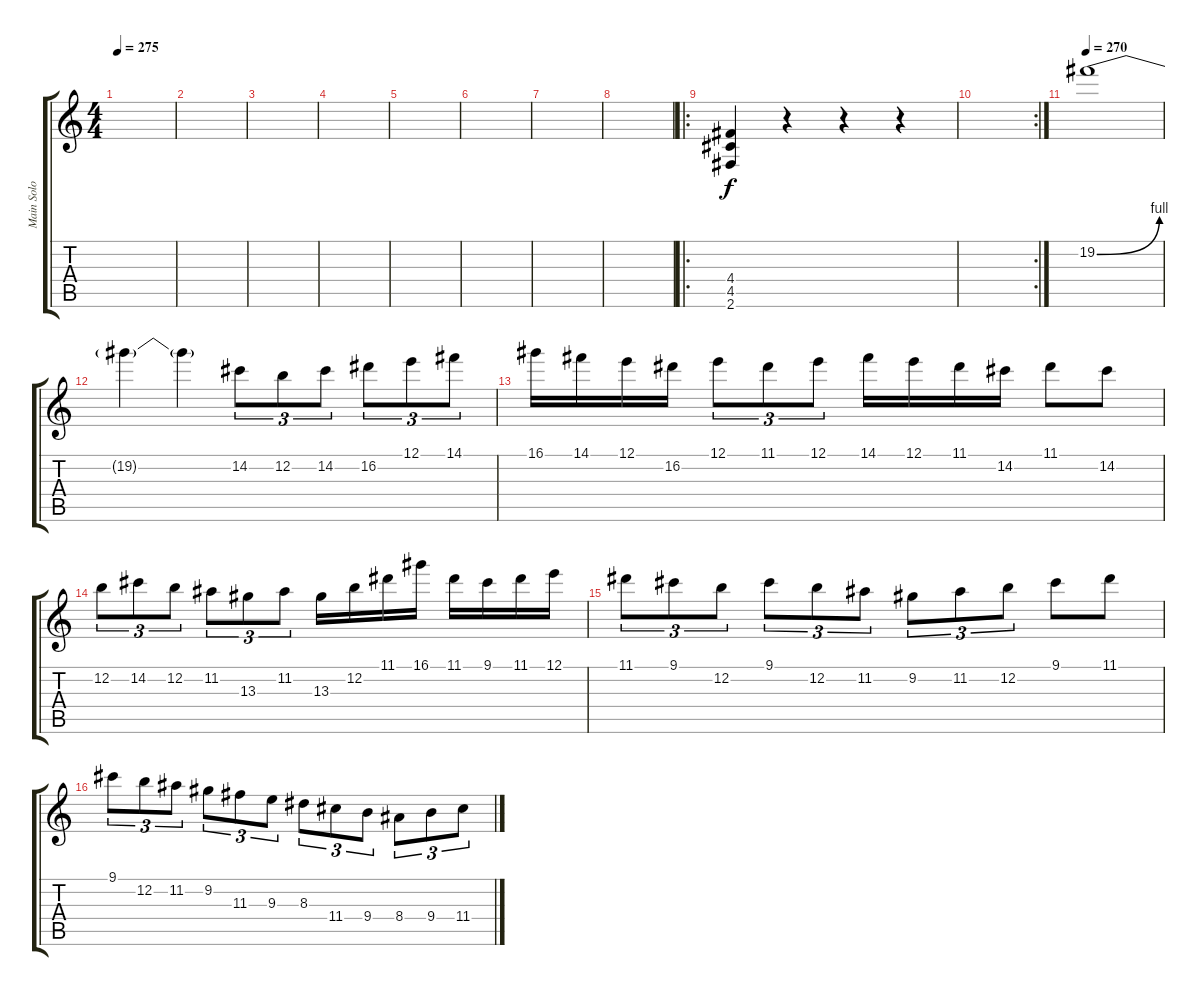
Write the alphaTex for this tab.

\track ("Main Solo" "Main Solo") {instrument distortionguitar}
\staff {score tabs}
\tuning (E4 B3 G3 D3 A2 E2) {hide}
\ts (4 4)
\tempo 275
\clef g2
\ks c
|
|
|
|
|
|
|
|
\ro
(4.4 4.5 2.6).4 r.4 r.4 r.4 |
\rc 2
|
\tempo 270
19.2{be (bend 0 0 60 4)}.1 |
19.2{t}.4 19.2{t}.4 14.2.8{tu (3 2)} 12.2.8{tu (3 2)} 14.2.8{tu (3 2)} 16.2.8{tu (3 2)} 12.1.8{tu (3 2)} 14.1.8{tu (3 2)} |
16.1.16 14.1.16 12.1.16 16.2.16 12.1.8{tu (3 2)} 11.1.8{tu (3 2)} 12.1.8{tu (3 2)} 14.1.16 12.1.16 11.1.16 14.2.16 11.1.8 14.2.8 |
12.2.8{tu (3 2)} 14.2.8{tu (3 2)} 12.2.8{tu (3 2)} 11.2.8{tu (3 2)} 13.3.8{tu (3 2)} 11.2.8{tu (3 2)} 13.3.16 12.2.16 11.1.16 16.1.16 11.1.16 9.1.16 11.1.16 12.1.16 |
11.1.8{tu (3 2)} 9.1.8{tu (3 2)} 12.2.8{tu (3 2)} 9.1.8{tu (3 2)} 12.2.8{tu (3 2)} 11.2.8{tu (3 2)} 9.2.8{tu (3 2)} 11.2.8{tu (3 2)} 12.2.8{tu (3 2)} 9.1.8 11.1.8 |
9.1.8{tu (3 2)} 12.2.8{tu (3 2)} 11.2.8{tu (3 2)} 9.2.8{tu (3 2)} 11.3.8{tu (3 2)} 9.3.8{tu (3 2)} 8.3.8{tu (3 2)} 11.4.8{tu (3 2)} 9.4.8{tu (3 2)} 8.4.8{tu (3 2)} 9.4.8{tu (3 2)} 11.4.8{tu (3 2)}
